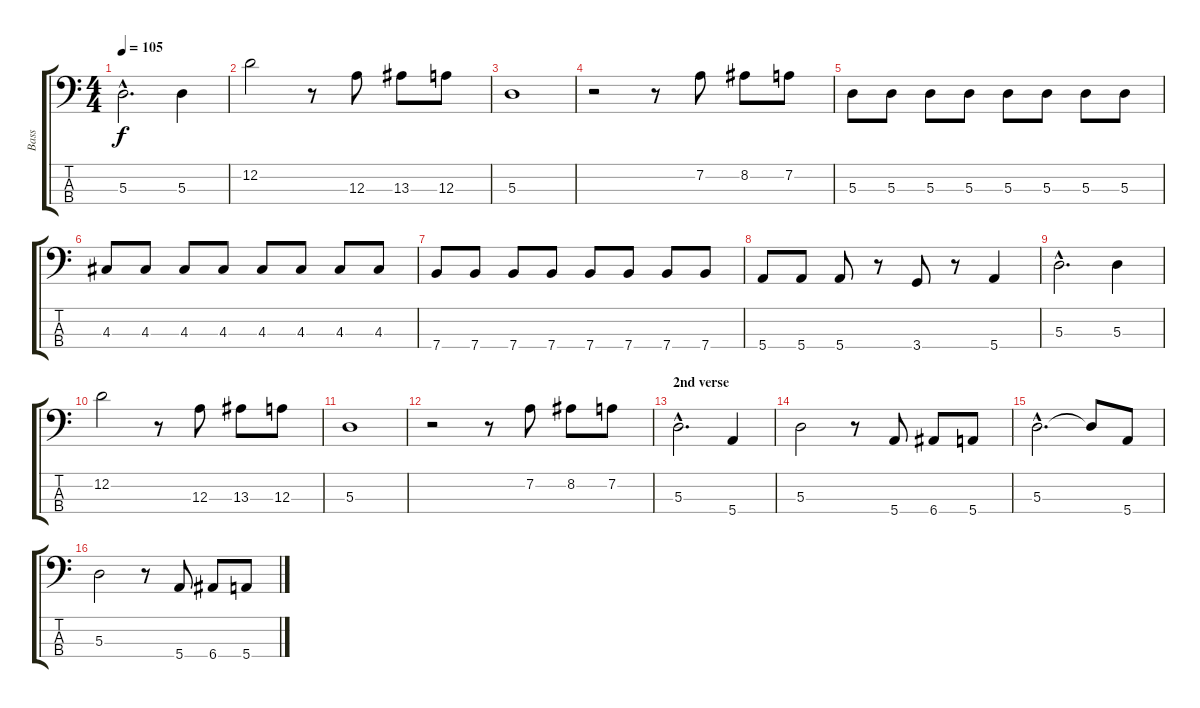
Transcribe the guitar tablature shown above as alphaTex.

\track ("Bass" "Bass") {instrument electricbassfinger}
\staff {score tabs}
\tuning (G2 D2 A1 E1) {hide}
\ts (4 4)
\tempo 105
\clef f4
\ks c
5.3{hac}.2{d dy f} 5.3.4 |
12.2.2 r.8 12.3.8 13.3.8 12.3.8 |
5.3.1 |
r.2 r.8 7.2.8 8.2.8 7.2.8 |
5.3.8 5.3.8 5.3.8 5.3.8 5.3.8 5.3.8 5.3.8 5.3.8 |
4.3.8 4.3.8 4.3.8 4.3.8 4.3.8 4.3.8 4.3.8 4.3.8 |
7.4.8 7.4.8 7.4.8 7.4.8 7.4.8 7.4.8 7.4.8 7.4.8 |
5.4.8 5.4.8 5.4.8 r.8 3.4.8 r.8 5.4.4 |
5.3{hac}.2{d} 5.3.4 |
12.2.2 r.8 12.3.8 13.3.8 12.3.8 |
5.3.1 |
r.2 r.8 7.2.8 8.2.8 7.2.8 |
\section ("" "2nd verse")
5.3{hac}.2{d} 5.4.4 |
5.3.2 r.8 5.4.8 6.4.8 5.4.8 |
5.3{hac}.2{d} 5.3{t}.8 5.4.8 |
5.3.2 r.8 5.4.8 6.4.8 5.4.8
